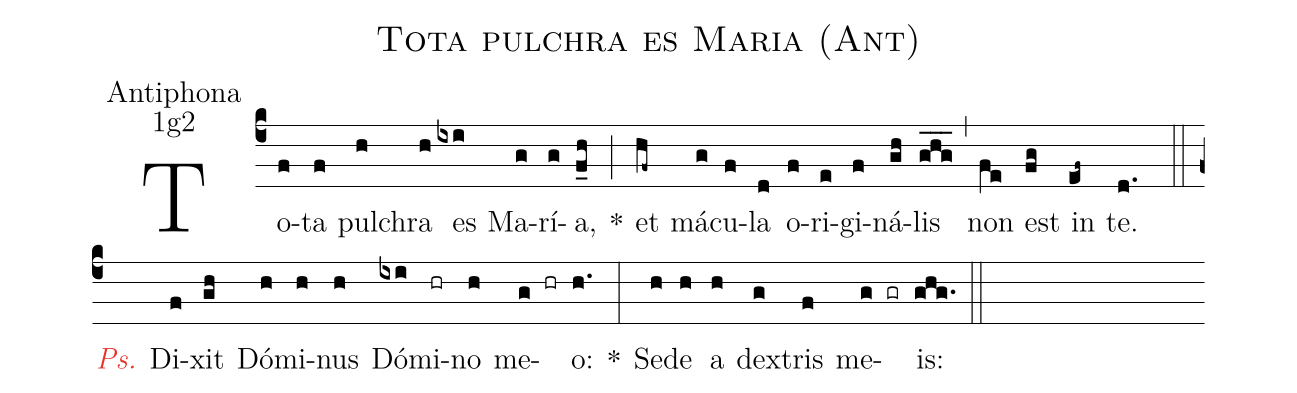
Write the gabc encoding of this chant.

name:Tota pulchra es Maria (Ant);
office-part:Antiphona;
mode:1g2;
%%
(c4) To(f)ta(f) pul(h)chra(h) es(ixi) Ma(g)rí(g)a,(f_h) <sp>*</sp>(;) et(hf~) má(g)cu(f)la(d) o(f)ri(e)gi(f)ná(gh)lis(ghg___) (,) non(fe) est(fg) in(ef~) te.(d.) (::)

<i><c>Ps.</c></i> Di(f)xit(gh) Dó(h)mi(h)nus(h) Dó(ixi)mi(hr)no(h) me(g hr)o:(h.) *(:) Se(h)de(h) a(h) dex(g)tris(f) me(g gr)is:(ghg.) (::)
